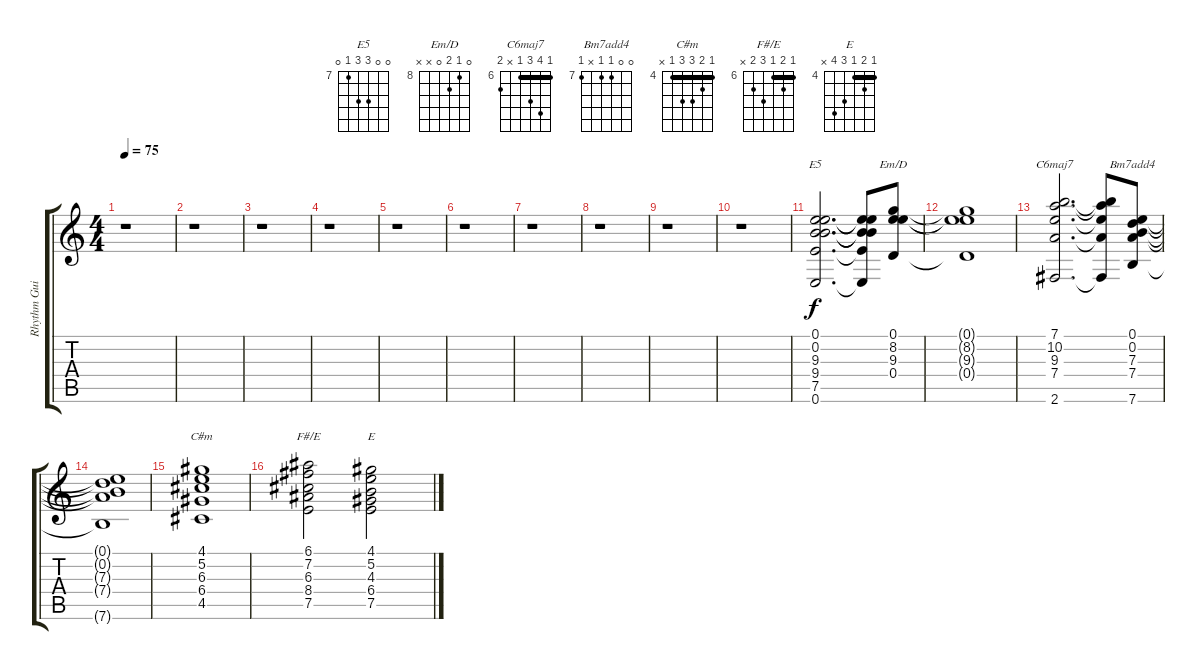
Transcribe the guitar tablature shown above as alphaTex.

\track ("Rhythm Guitar" "Rhythm Gui") {instrument distortionguitar}
\staff {score tabs}
\tuning (E4 B3 G3 D3 A2 E2) {hide}
\chord ("E5" 0 0 9 9 7 0) {firstfret 7}
\chord ("Em/D" 0 8 9 0 x x) {firstfret 8}
\chord ("C6maj7" 6 9 8 6 x 7) {firstfret 6 barre 6}
\chord ("Bm7add4" 0 0 7 7 x 7) {firstfret 7}
\chord ("C#m" 4 5 6 6 4 x) {firstfret 4 barre 4}
\chord ("F#/E" 6 7 6 8 7 x) {firstfret 6 barre 6}
\chord ("E" 4 5 4 6 7 x) {firstfret 4 barre 4}
\ts (4 4)
\tempo 75
\clef g2
\ks c
r.1{dy f} |
r.1 |
r.1 |
r.1 |
r.1 |
r.1 |
r.1 |
r.1 |
r.1 |
r.1 |
(0.1 0.2 9.3 9.4 7.5 0.6).2{d ch "E5"} (0.1{t} 0.2{t} 9.3{t} 9.4{t} 7.5{t} 0.6{t}).8 (0.1 8.2 9.3 0.4).8{ch "Em/D"} |
(0.1{t} 8.2{t} 9.3{t} 0.4{t}).1 |
(7.1 10.2 9.3 7.4 2.6).2{d ch "C6maj7"} (7.1{t} 10.2{t} 9.3{t} 7.4{t} 2.6{t}).8 (0.1 0.2 7.3 7.4 7.6).8{ch "Bm7add4"} |
(0.1{t} 0.2{t} 7.3{t} 7.4{t} 7.6{t}).1 |
(4.1 5.2 6.3 6.4 4.5).1{ch "C#m"} |
(6.1 7.2 6.3 8.4 7.5).2{ch "F#/E"} (4.1 5.2 4.3 6.4 7.5).2{ch "E"}
